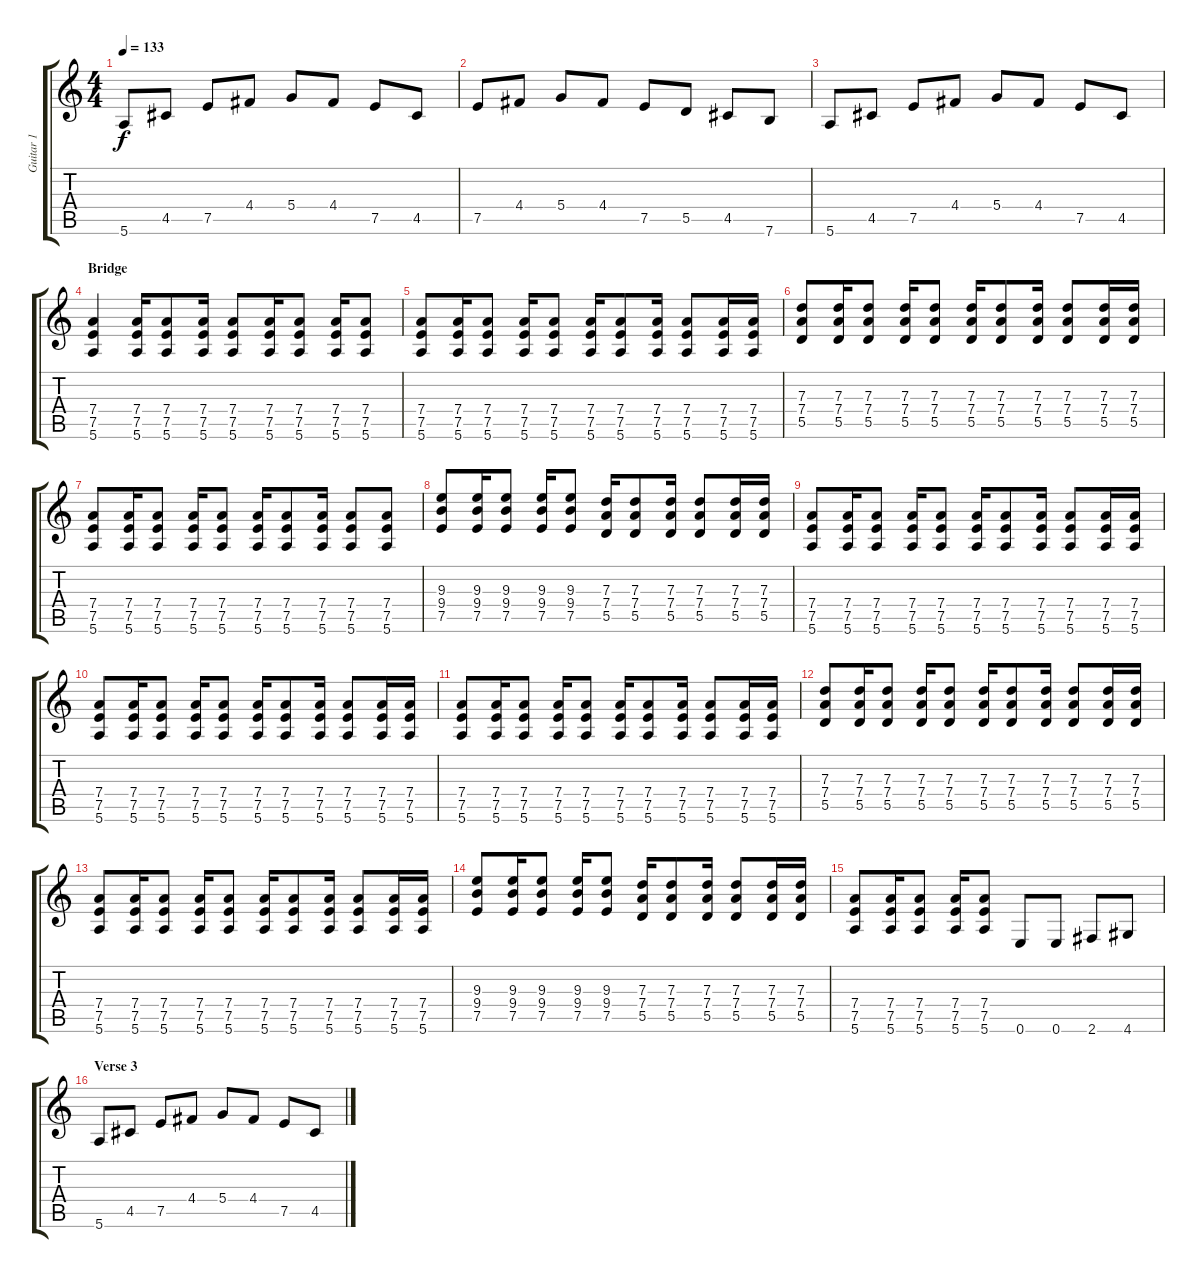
\track ("Guitar 1" "Guitar 1") {instrument electricguitarjazz}
\staff {score tabs}
\tuning (E4 B3 G3 D3 A2 E2) {hide}
\ts (4 4)
\tempo 133
\clef g2
\ks c
5.6.8{dy f} 4.5.8 7.5.8 4.4.8 5.4.8 4.4.8 7.5.8 4.5.8 |
7.5.8 4.4.8 5.4.8 4.4.8 7.5.8 5.5.8 4.5.8 7.6.8 |
5.6.8 4.5.8 7.5.8 4.4.8 5.4.8 4.4.8 7.5.8 4.5.8 |
\section ("" "Bridge")
(7.4 7.5 5.6).4 (7.4 7.5 5.6).16 (7.4 7.5 5.6).8 (7.4 7.5 5.6).16 (7.4 7.5 5.6).8 (7.4 7.5 5.6).16 (7.4 7.5 5.6).8 (7.4 7.5 5.6).16 (7.4 7.5 5.6).8 |
(7.4 7.5 5.6).8 (7.4 7.5 5.6).16 (7.4 7.5 5.6).8 (7.4 7.5 5.6).16 (7.4 7.5 5.6).8 (7.4 7.5 5.6).16 (7.4 7.5 5.6).8 (7.4 7.5 5.6).16 (7.4 7.5 5.6).8 (7.4 7.5 5.6).16 (7.4 7.5 5.6).16 |
(7.3 7.4 5.5).8 (7.3 7.4 5.5).16 (7.3 7.4 5.5).8 (7.3 7.4 5.5).16 (7.3 7.4 5.5).8 (7.3 7.4 5.5).16 (7.3 7.4 5.5).8 (7.3 7.4 5.5).16 (7.3 7.4 5.5).8 (7.3 7.4 5.5).16 (7.3 7.4 5.5).16 |
(7.4 7.5 5.6).8 (7.4 7.5 5.6).16 (7.4 7.5 5.6).8 (7.4 7.5 5.6).16 (7.4 7.5 5.6).8 (7.4 7.5 5.6).16 (7.4 7.5 5.6).8 (7.4 7.5 5.6).16 (7.4 7.5 5.6).8 (7.4 7.5 5.6).8 |
(9.3 9.4 7.5).8 (9.3 9.4 7.5).16 (9.3 9.4 7.5).8 (9.3 9.4 7.5).16 (9.3 9.4 7.5).8 (7.3 7.4 5.5).16 (7.3 7.4 5.5).8 (7.3 7.4 5.5).16 (7.3 7.4 5.5).8 (7.3 7.4 5.5).16 (7.3 7.4 5.5).16 |
(7.4 7.5 5.6).8 (7.4 7.5 5.6).16 (7.4 7.5 5.6).8 (7.4 7.5 5.6).16 (7.4 7.5 5.6).8 (7.4 7.5 5.6).16 (7.4 7.5 5.6).8 (7.4 7.5 5.6).16 (7.4 7.5 5.6).8 (7.4 7.5 5.6).16 (7.4 7.5 5.6).16 |
(7.4 7.5 5.6).8 (7.4 7.5 5.6).16 (7.4 7.5 5.6).8 (7.4 7.5 5.6).16 (7.4 7.5 5.6).8 (7.4 7.5 5.6).16 (7.4 7.5 5.6).8 (7.4 7.5 5.6).16 (7.4 7.5 5.6).8 (7.4 7.5 5.6).16 (7.4 7.5 5.6).16 |
(7.4 7.5 5.6).8 (7.4 7.5 5.6).16 (7.4 7.5 5.6).8 (7.4 7.5 5.6).16 (7.4 7.5 5.6).8 (7.4 7.5 5.6).16 (7.4 7.5 5.6).8 (7.4 7.5 5.6).16 (7.4 7.5 5.6).8 (7.4 7.5 5.6).16 (7.4 7.5 5.6).16 |
(7.3 7.4 5.5).8 (7.3 7.4 5.5).16 (7.3 7.4 5.5).8 (7.3 7.4 5.5).16 (7.3 7.4 5.5).8 (7.3 7.4 5.5).16 (7.3 7.4 5.5).8 (7.3 7.4 5.5).16 (7.3 7.4 5.5).8 (7.3 7.4 5.5).16 (7.3 7.4 5.5).16 |
(7.4 7.5 5.6).8 (7.4 7.5 5.6).16 (7.4 7.5 5.6).8 (7.4 7.5 5.6).16 (7.4 7.5 5.6).8 (7.4 7.5 5.6).16 (7.4 7.5 5.6).8 (7.4 7.5 5.6).16 (7.4 7.5 5.6).8 (7.4 7.5 5.6).16 (7.4 7.5 5.6).16 |
(9.3 9.4 7.5).8 (9.3 9.4 7.5).16 (9.3 9.4 7.5).8 (9.3 9.4 7.5).16 (9.3 9.4 7.5).8 (7.3 7.4 5.5).16 (7.3 7.4 5.5).8 (7.3 7.4 5.5).16 (7.3 7.4 5.5).8 (7.3 7.4 5.5).16 (7.3 7.4 5.5).16 |
(7.4 7.5 5.6).8 (7.4 7.5 5.6).16 (7.4 7.5 5.6).8 (7.4 7.5 5.6).16 (7.4 7.5 5.6).8 0.6.8 0.6.8 2.6.8 4.6.8 |
\section ("" "Verse 3")
5.6.8 4.5.8 7.5.8 4.4.8 5.4.8 4.4.8 7.5.8 4.5.8
